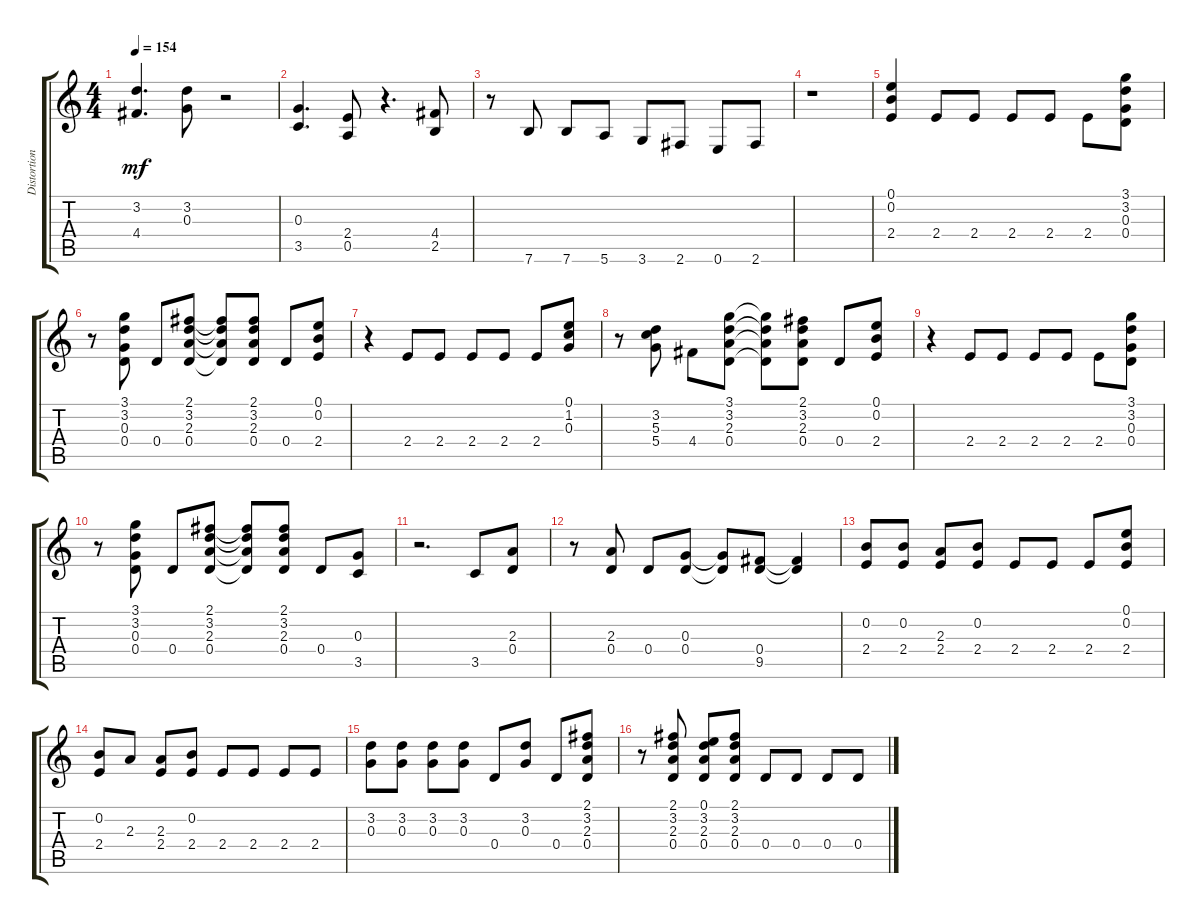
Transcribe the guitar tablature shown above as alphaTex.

\track ("Distortion Guitar" "Distortion") {instrument distortionguitar}
\staff {score tabs}
\tuning (E4 B3 G3 D3 A2 E2) {hide}
\ts (4 4)
\tempo 154
\clef g2
\ks c
(3.2 4.4).4{d dy mf} (3.2 0.3).8 r.2 |
(0.3 3.5).4{d} (2.4 0.5).8 r.4{d} (4.4 2.5).8 |
r.8 7.6.8 7.6.8 5.6.8 3.6.8 2.6.8 0.6.8 2.6.8 |
r.1 |
(0.1 0.2 2.4).4 2.4.8 2.4.8 2.4.8 2.4.8 2.4.8 (3.1 3.2 0.3 0.4).8 |
r.8 (3.1 3.2 0.3 0.4).8 0.4.8 (2.1 3.2 2.3 0.4).8 (2.1{t} 3.2{t} 2.3{t} 0.4{t}).8 (2.1 3.2 2.3 0.4).8 0.4.8 (0.1 0.2 2.4).8 |
r.4 2.4.8 2.4.8 2.4.8 2.4.8 2.4.8 (0.1 1.2 0.3).8 |
r.8 (3.2 5.3 5.4).8 4.4.8 (3.1 3.2 2.3 0.4).8 (3.1{t} 3.2{t} 2.3{t} 0.4{t}).8 (2.1 3.2 2.3 0.4).8 0.4.8 (0.1 0.2 2.4).8 |
r.4 2.4.8 2.4.8 2.4.8 2.4.8 2.4.8 (3.1 3.2 0.3 0.4).8 |
r.8 (3.1 3.2 0.3 0.4).8 0.4.8 (2.1 3.2 2.3 0.4).8 (2.1{t} 3.2{t} 2.3{t} 0.4{t}).8 (2.1 3.2 2.3 0.4).8 0.4.8 (0.3 3.5).8 |
r.2{d} 3.5.8 (2.3 0.4).8 |
r.8 (2.3 0.4).8 0.4.8 (0.3 0.4).8 (0.3{t} 0.4{t}).8 (0.4 9.5).8 (0.4{t} 9.5{t}).4 |
(0.2 2.4).8 (0.2 2.4).8 (2.3 2.4).8 (0.2 2.4).8 2.4.8 2.4.8 2.4.8 (0.1 0.2 2.4).8 |
(0.2 2.4).8 2.3.8 (2.3 2.4).8 (0.2 2.4).8 2.4.8 2.4.8 2.4.8 2.4.8 |
(3.2 0.3).8 (3.2 0.3).8 (3.2 0.3).8 (3.2 0.3).8 0.4.8 (3.2 0.3).8 0.4.8 (2.1 3.2 2.3 0.4).8 |
r.8 (2.1 3.2 2.3 0.4).8 (0.1 3.2 2.3 0.4).8 (2.1 3.2 2.3 0.4).8 0.4.8 0.4.8 0.4.8 0.4.8
